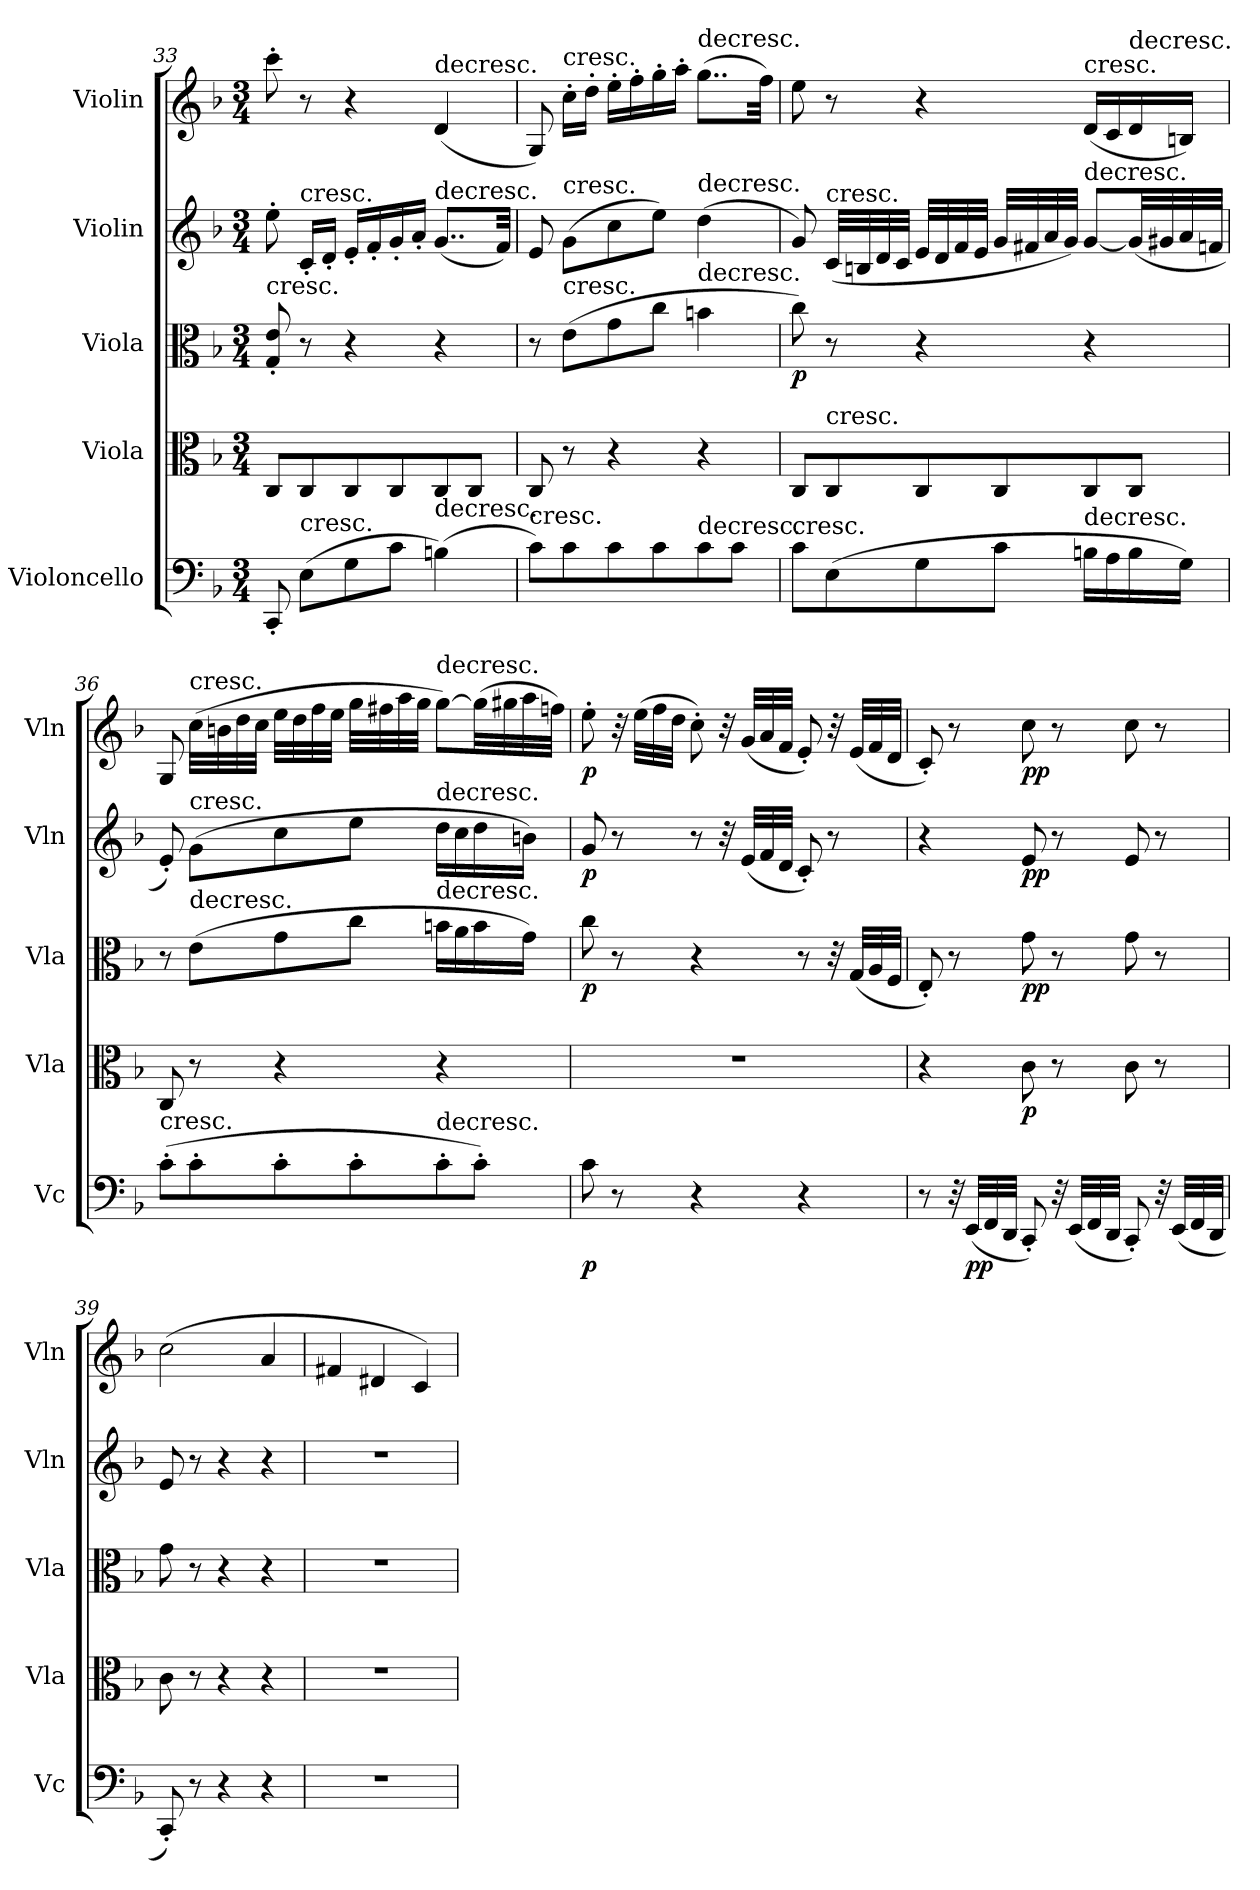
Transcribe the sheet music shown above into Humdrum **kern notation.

**kern	**dynam	**kern	**dynam	**kern	**dynam	**kern	**dynam	**kern	**dynam
*part5	*part5	*part4	*part4	*part3	*part3	*part2	*part2	*part1	*part1
*staff5	*staff5	*staff4	*staff4	*staff3	*staff3	*staff2	*staff2	*staff1	*staff1
*I"Violoncello	*	*I"Viola	*	*I"Viola	*	*I"Violin	*	*I"Violin	*
*I'Vc	*	*I'Vla	*	*I'Vla	*	*I'Vln	*	*I'Vln	*
*clefF4	*	*clefC3	*	*clefC3	*	*clefG2	*	*clefG2	*
*k[b-]	*	*k[b-]	*	*k[b-]	*	*k[b-]	*	*k[b-]	*
*M3/4	*	*M3/4	*	*M3/4	*	*M3/4	*	*M3/4	*
=33	=33	=33	=33	=33	=33	=33	=33	=33	=33
!	!	!	!	!LO:TX:t=cresc.	!	!	!	!	!
8CC'/	.	8C/L	.	8G'/ 8e'/	.	8ee'\	.	8ccc'\	.
!	!	!	!	!	!	!LO:TX:t=cresc.	!	!	!
!LO:TX:t=cresc.	!	!	!	!	!	!	!	!	!
(8E\L	.	8C/	.	8r	.	16c'/LL	.	8r	.
.	.	.	.	.	.	16d'/JJ	.	.	.
8G\	.	8C/	.	4r	.	16e'/LL	.	4r	.
.	.	.	.	.	.	16f'/	.	.	.
8c\J	.	8C/	.	.	.	16g'/	.	.	.
.	.	.	.	.	.	16a'/JJ	.	.	.
!	!	!	!	!	!	!	!	!LO:TX:t=decresc.	!
!	!	!	!	!	!	!LO:TX:t=decresc.	!	!	!
!LO:TX:t=decresc.	!	!	!	!	!	!	!	!	!
(4Bn\)	.	8C/	.	4r	.	(8..g/L	.	(4d/	.
.	.	8C/J	.	.	.	.	.	.	.
.	.	.	.	.	.	32f/Jkk)	.	.	.
=34	=34	=34	=34	=34	=34	=34	=34	=34	=34
!LO:TX:t=cresc.	!	!	!	!	!	!	!	!	!
8c\L)	.	8C/	.	8r	.	8e/	.	8G/)	.
!	!	!	!	!	!	!	!	!LO:TX:t=cresc.	!
!	!	!	!	!	!	!LO:TX:t=cresc.	!	!	!
!	!	!	!	!LO:TX:t=cresc.	!	!	!	!	!
8c\	.	8r	.	(8e\L	.	(8g\L	.	16cc'\LL	.
.	.	.	.	.	.	.	.	16dd'\JJ	.
8c\	.	4r	.	8g\	.	8cc\	.	16ee'\LL	.
.	.	.	.	.	.	.	.	16ff'\	.
8c\	.	.	.	8cc\J	.	8ee\J)	.	16gg'\	.
.	.	.	.	.	.	.	.	16aa'\JJ	.
!	!	!	!	!	!	!	!	!LO:TX:t=decresc.	!
!	!	!	!	!	!	!LO:TX:t=decresc.	!	!	!
!	!	!	!	!LO:TX:t=decresc.	!	!	!	!	!
!LO:TX:t=decresc.	!	!	!	!	!	!	!	!	!
8c\	.	4r	.	4bn\	.	(4dd\	.	(8..gg\L	.
8c\J	.	.	.	.	.	.	.	.	.
.	.	.	.	.	.	.	.	32ff\Jkk)	.
=35	=35	=35	=35	=35	=35	=35	=35	=35	=35
!LO:TX:t=cresc.	!	!	!	!	!	!	!	!	!
8c\L	.	8C/L	.	8cc\)	p	8g/)	.	8ee\	.
!	!	!	!	!	!	!LO:TX:t=cresc.	!	!	!
!	!	!LO:TX:t=cresc.	!	!	!	!	!	!	!
(8E\	.	8C/	.	8r	.	(32c/LLL	.	8r	.
.	.	.	.	.	.	32Bn/	.	.	.
.	.	.	.	.	.	32d/	.	.	.
.	.	.	.	.	.	32c/JJJ	.	.	.
8G\	.	8C/	.	4r	.	32e/LLL	.	4r	.
.	.	.	.	.	.	32d/	.	.	.
.	.	.	.	.	.	32f/	.	.	.
.	.	.	.	.	.	32e/JJJ	.	.	.
8c\J	.	8C/	.	.	.	32g/LLL	.	.	.
.	.	.	.	.	.	32f#X/	.	.	.
.	.	.	.	.	.	32a/	.	.	.
.	.	.	.	.	.	32g/JJJ)	.	.	.
!	!	!	!	!	!	!	!	!LO:TX:t=cresc.	!
!	!	!	!	!	!	!LO:TX:t=decresc.	!	!	!
!LO:TX:t=decresc.	!	!	!	!	!	!	!	!	!
16Bn\LL	.	8C/	.	4r	.	[8g/L	.	(16d/LL	.
16A\	.	.	.	.	.	.	.	16c/	.
!	!	!	!	!	!	!	!	!LO:TX:t=decresc.	!
16B\	.	8C/J	.	.	.	(32g/LL]	.	16d/	.
.	.	.	.	.	.	32g#X/	.	.	.
16G\JJ)	.	.	.	.	.	32a/	.	16Bn/JJ)	.
.	.	.	.	.	.	32fn/JJJ	.	.	.
=36	=36	=36	=36	=36	=36	=36	=36	=36	=36
!LO:TX:t=cresc.	!	!	!	!	!	!	!	!	!
(8c'\L	.	8C/	.	8r	.	8e'/)	.	8G/	.
!	!	!	!	!	!	!	!	!LO:TX:t=cresc.	!
!	!	!	!	!	!	!LO:TX:t=cresc.	!	!	!
!	!	!	!	!LO:TX:t=decresc.	!	!	!	!	!
8c'\	.	8r	.	(8e\L	.	(8g\L	.	(32cc\LLL	.
.	.	.	.	.	.	.	.	32bn\	.
.	.	.	.	.	.	.	.	32dd\	.
.	.	.	.	.	.	.	.	32cc\JJJ	.
8c'\	.	4r	.	8g\	.	8cc\	.	32ee\LLL	.
.	.	.	.	.	.	.	.	32dd\	.
.	.	.	.	.	.	.	.	32ff\	.
.	.	.	.	.	.	.	.	32ee\JJJ	.
8c'\	.	.	.	8cc\J	.	8ee\J	.	32gg\LLL	.
.	.	.	.	.	.	.	.	32ff#X\	.
.	.	.	.	.	.	.	.	32aa\	.
.	.	.	.	.	.	.	.	32gg\JJJ	.
!	!	!	!	!	!	!	!	!LO:TX:t=decresc.	!
!	!	!	!	!	!	!LO:TX:t=decresc.	!	!	!
!	!	!	!	!LO:TX:t=decresc.	!	!	!	!	!
!LO:TX:t=decresc.	!	!	!	!	!	!	!	!	!
8c'\	.	4r	.	16bn\LL	.	16dd\LL	.	[8gg\L)	.
.	.	.	.	16a\	.	16cc\	.	.	.
8c'\J)	.	.	.	16b\	.	16dd\	.	(32gg\LL]	.
.	.	.	.	.	.	.	.	32gg#X\	.
.	.	.	.	16g\JJ)	.	16bn\JJ)	.	32aa\	.
.	.	.	.	.	.	.	.	32ffn\JJJ)	.
=37	=37	=37	=37	=37	=37	=37	=37	=37	=37
8c\	p	2.r	.	8cc\	p	8g/	p	8ee'\	p
8r	.	.	.	8r	.	8r	.	32r	.
.	.	.	.	.	.	.	.	(32ee\LLL	.
.	.	.	.	.	.	.	.	32ff\	.
.	.	.	.	.	.	.	.	32dd\JJJ	.
4r	.	.	.	4r	.	8r	.	8cc'\)	.
.	.	.	.	.	.	32r	.	32r	.
.	.	.	.	.	.	(32e/LLL	.	(32g/LLL	.
.	.	.	.	.	.	32f/	.	32a/	.
.	.	.	.	.	.	32d/JJJ	.	32f/JJJ	.
4r	.	.	.	8r	.	8c'/)	.	8e'/)	.
.	.	.	.	32r	.	8r	.	32r	.
.	.	.	.	(32G/LLL	.	.	.	(32e/LLL	.
.	.	.	.	32A/	.	.	.	32f/	.
.	.	.	.	32F/JJJ	.	.	.	32d/JJJ	.
=38	=38	=38	=38	=38	=38	=38	=38	=38	=38
8r	.	4r	.	8E'/)	.	4r	.	8c'/)	.
32r	.	.	.	8r	.	.	.	8r	.
(32EE/LLL	pp	.	.	.	.	.	.	.	.
32FF/	.	.	.	.	.	.	.	.	.
32DD/JJJ	.	.	.	.	.	.	.	.	.
8CC'/)	.	8c\	p	8g\	pp	8e/	pp	8cc\	pp
32r	.	8r	.	8r	.	8r	.	8r	.
(32EE/LLL	.	.	.	.	.	.	.	.	.
32FF/	.	.	.	.	.	.	.	.	.
32DD/JJJ	.	.	.	.	.	.	.	.	.
8CC'/)	.	8c\	.	8g\	.	8e/	.	8cc\	.
32r	.	8r	.	8r	.	8r	.	8r	.
(32EE/LLL	.	.	.	.	.	.	.	.	.
32FF/	.	.	.	.	.	.	.	.	.
32DD/JJJ	.	.	.	.	.	.	.	.	.
=39	=39	=39	=39	=39	=39	=39	=39	=39	=39
8CC'/)	.	8c\	.	8g\	.	8e/	.	(2cc\	.
8r	.	8r	.	8r	.	8r	.	.	.
4r	.	4r	.	4r	.	4r	.	.	.
4r	.	4r	.	4r	.	4r	.	4a/	.
=40	=40	=40	=40	=40	=40	=40	=40	=40	=40
2.r	.	2.r	.	2.r	.	2.r	.	4f#X/	.
.	.	.	.	.	.	.	.	4d#X/	.
.	.	.	.	.	.	.	.	4c/)	.
=	=	=	=	=	=	=	=	=	=
*-	*-	*-	*-	*-	*-	*-	*-	*-	*-
